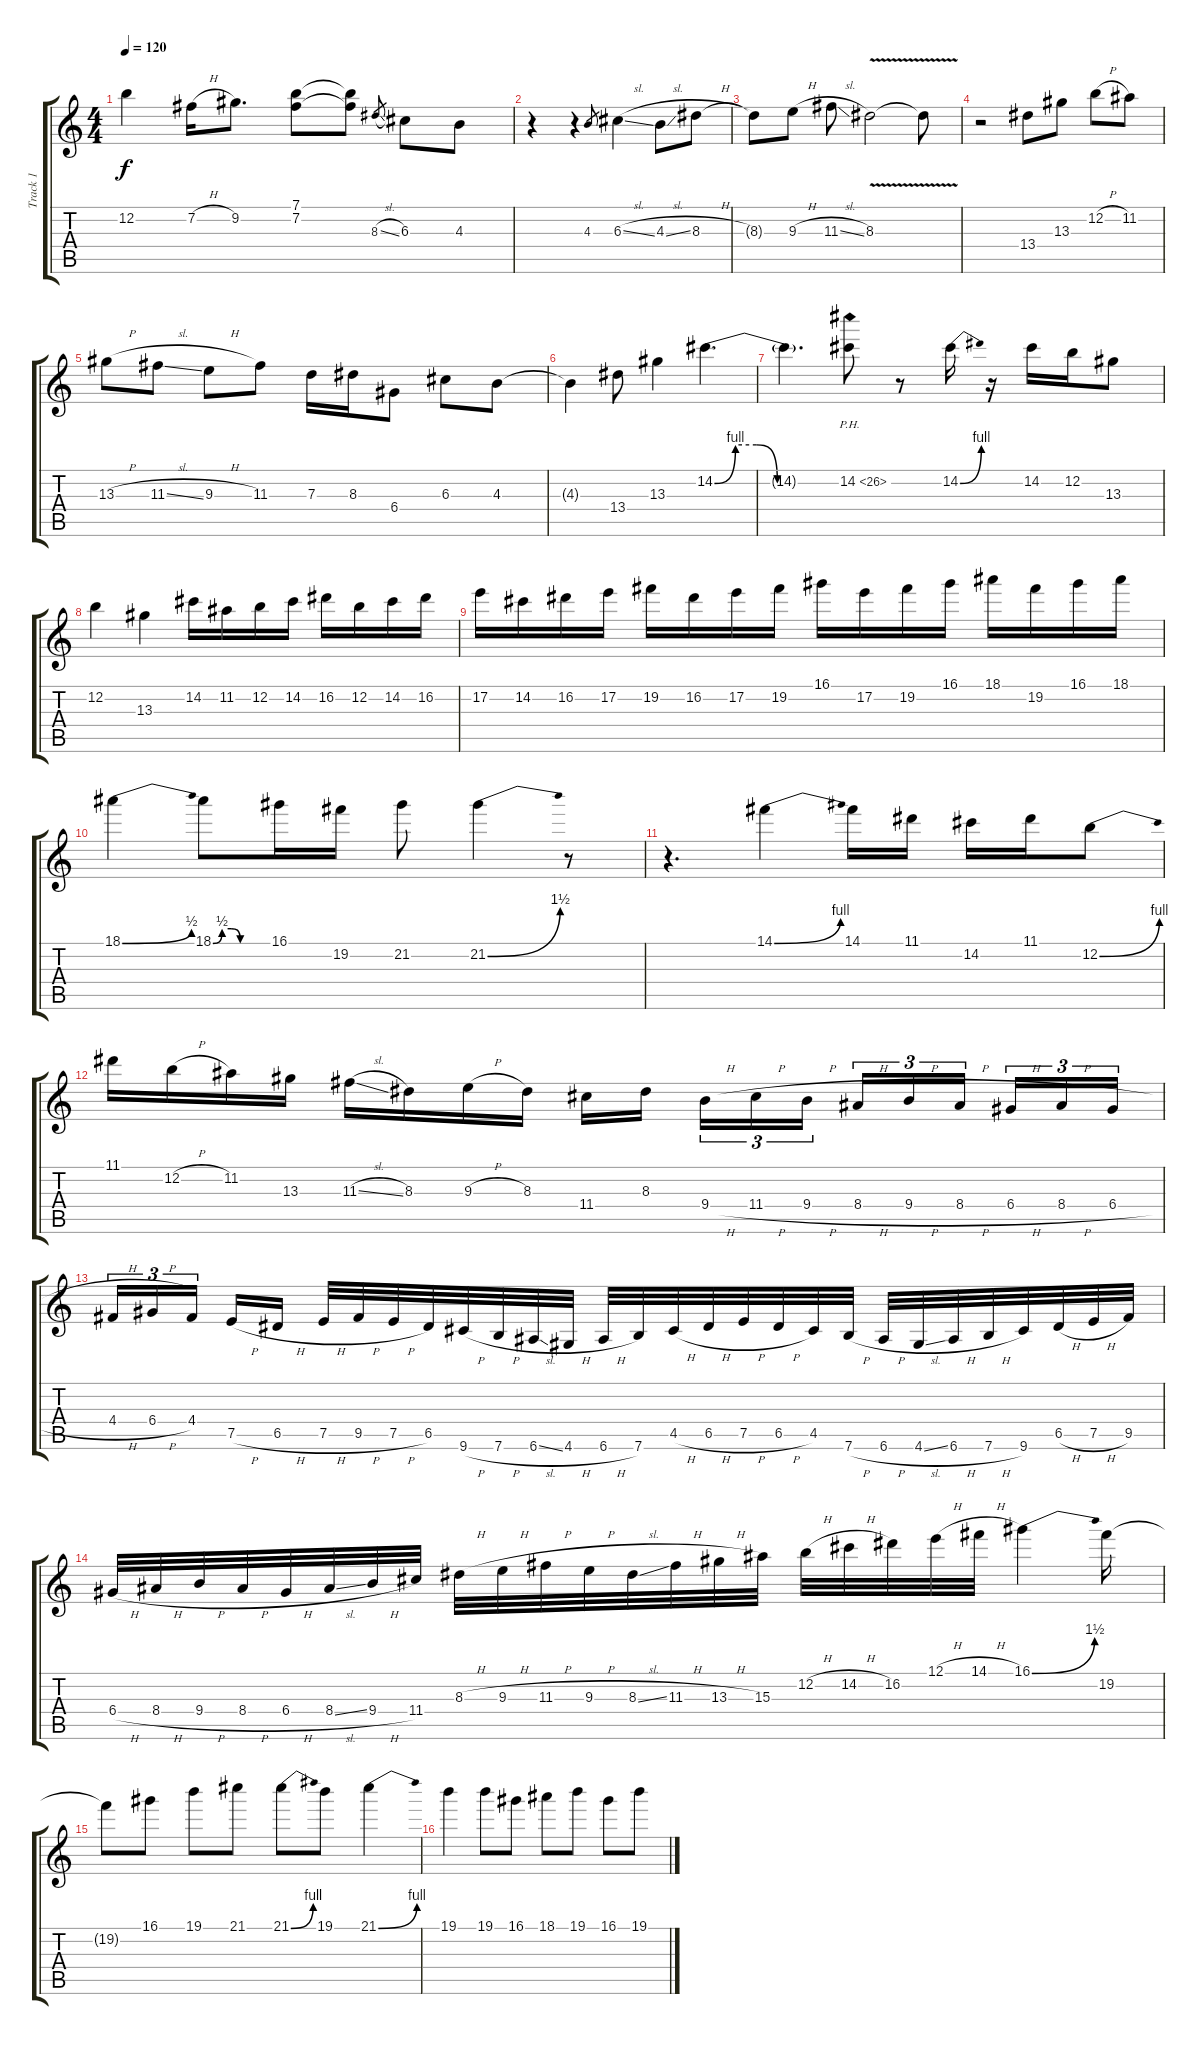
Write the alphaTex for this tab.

\track ("Track 1" "Track 1") {instrument overdrivenguitar}
\staff {score tabs}
\tuning (E4 B3 G3 D3 A2 E2) {hide}
\ts (4 4)
\tempo 120
\clef g2
\ks c
12.2{t}.4{dy f} 7.2{h}.16 9.2.8{d} (7.1 7.2).8 (7.1{t} 7.2{t}).8 8.3{sl}.8{gr} 6.3.8 4.3.8 |
r.4 r.4 4.3.8{gr} 6.3{sl}.4 4.3{sl}.8 8.3{h}.8 |
8.3{t}.8 9.3{h}.8 11.3{sl}.8 8.3{v}.2 8.3{t}.8 |
r.2 13.4.8 13.3.8 12.2{h}.8 11.2.8 |
13.3{h}.8 11.3{sl}.8 9.3{h}.8 11.3.8 7.3.16 8.3.16 6.4.8 6.3.8 4.3.8 |
4.3{t}.4 13.4.8 13.3.4 14.2{be (custom 0 0 10 4 20 4 30 0 60 0)}.4{d} |
14.2{t}.4{d} 14.2{ph 12}.8 r.8 14.2{be (bend 0 0 60 4)}.16 r.16 14.2.16 12.2.16 13.3.8 |
12.2.4 13.3.4 14.2.16 11.2.16 12.2.16 14.2.16 16.2.16 12.2.16 14.2.16 16.2.16 |
17.2.16 14.2.16 16.2.16 17.2.16 19.2.16 16.2.16 17.2.16 19.2.16 16.1.16 17.2.16 19.2.16 16.1.16 18.1.16 19.2.16 16.1.16 18.1.16 |
18.1{be (bend 0 0 60 2)}.4 18.1{be (custom 0 0 10 2 20 2 30 0 60 0)}.8 16.1.16 19.2.16 21.2.8 21.2{be (bend 0 0 60 6)}.4 r.8 |
r.4{d} 14.1{be (bend 0 0 60 4)}.4 14.1.16 11.1.16 14.2.16 11.1.16 12.2{be (bend 0 0 60 4)}.8 |
11.1.16 12.2{h}.16 11.2.16 13.3.16 11.3{sl}.16 8.3.16 9.3{h}.16 8.3.16 11.4.16 8.3.16{beam splitsecondary} 9.4{h}.16{tu (3 2)} 11.4{h}.16{tu (3 2)} 9.4{h}.16{tu (3 2)} 8.4{h}.16{tu (3 2)} 9.4{h}.16{tu (3 2)} 8.4{h}.16{tu (3 2) beam splitsecondary} 6.4{h}.16{tu (3 2)} 8.4{h}.16{tu (3 2)} 6.4{h}.16{tu (3 2)} |
4.4{h}.16{tu (3 2)} 6.4{h}.16{tu (3 2)} 4.4.16{tu (3 2) beam splitsecondary} 7.5{h}.16 6.5{h}.16 7.5{h}.32 9.5{h}.32 7.5{h}.32 6.5.32 9.6{h}.32 7.6{h}.32 6.6{sl}.32 4.6{h}.32 6.6{h}.32 7.6.32 4.5{h}.32 6.5{h}.32 7.5{h}.32 6.5{h}.32 4.5.32 7.6{h}.32 6.6{h}.32 4.6{sl}.32 6.6{h}.32 7.6{h}.32 9.6.32 6.5{h}.32 7.5{h}.32 9.5.32 |
6.4{h}.32 8.4{h}.32 9.4{h}.32 8.4{h}.32 6.4{h}.32 8.4{sl}.32 9.4{h}.32 11.4.32 8.3{h}.32 9.3{h}.32 11.3{h}.32 9.3{h}.32 8.3{sl}.32 11.3{h}.32 13.3{h}.32 15.3.32 12.2{h}.32 14.2{h}.32 16.2.32 12.1{h}.32 14.1{h}.32 16.1{be (bend 0 0 60 6)}.4 19.2.16 |
19.2{t}.8 16.1.8 19.1.8 21.1.8 21.1{be (bend 0 0 60 4)}.8 19.1.8 21.1{be (bend 0 0 60 4)}.4 |
19.1.4 19.1.8 16.1.8 18.1.8 19.1.8 16.1.8 19.1.8
